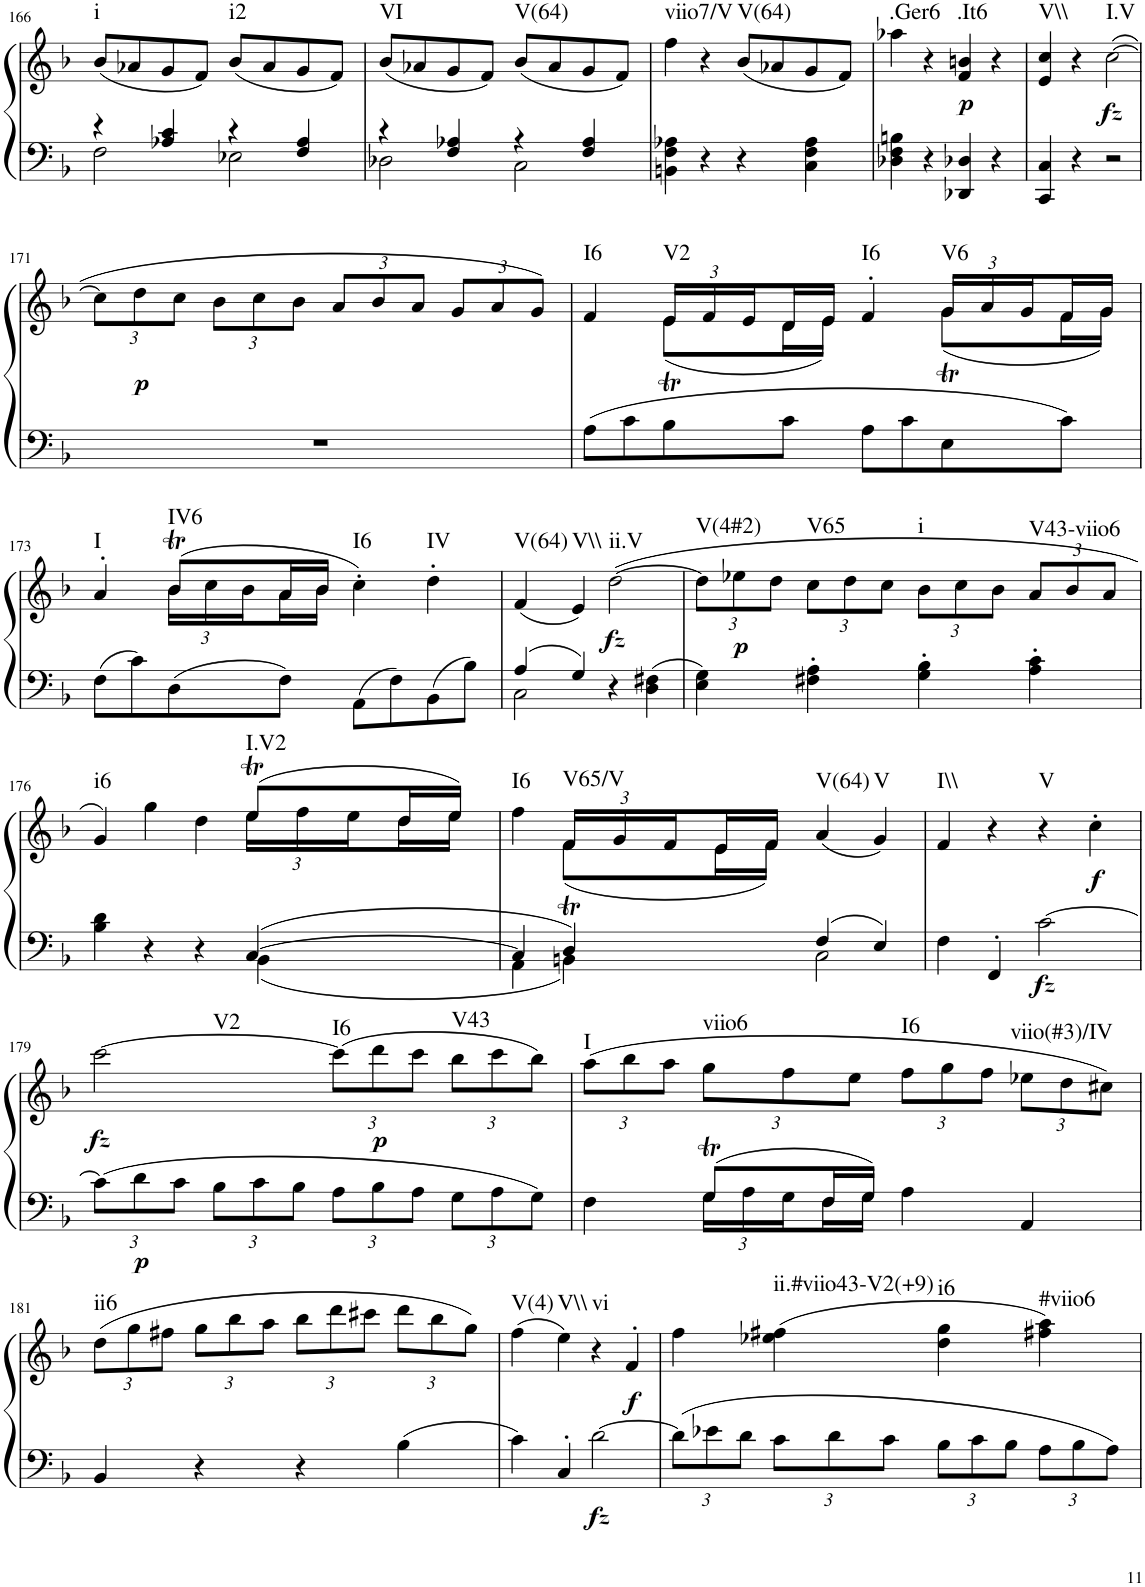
**kern	**kern	**dynam	**harte
*part1	*part1	*part1	*part1
*staff2	*staff1	*staff1/2	*
*I"unbenannt2	*	*	*
!!LO:PB:g=z
*clefF4	*clefG2	*	*
*k[b-]	*k[b-]	*	*
*M2/2	*M2/2	*	*
=166	=166	=166	=166
*^	*	*	*
!	!	!	!	!LO:H:kt=i
4r	2F\	(8b-/L	.	N
.	.	8a-X/	.	.
4A-X/ 4c/	.	8g/	.	.
.	.	8f/J)	.	.
!	!	!	!	!LO:H:kt=i2
4r	2E-X\	(8b-/L	.	N
.	.	8a-/	.	.
4F/ 4A-/	.	8g/	.	.
.	.	8f/J)	.	.
=167	=167	=167	=167	=167
!	!	!	!	!LO:H:kt=VI
4r	2D-X\	(8b-/L	.	N
.	.	8a-X/	.	.
4F/ 4A-X/	.	8g/	.	.
.	.	8f/J)	.	.
!	!	!	!	!LO:H:kt=V(64)
4r	2C\	(8b-/L	.	N
.	.	8a-/	.	.
4F/ 4A-/	.	8g/	.	.
.	.	8f/J)	.	.
=168	=168	=168	=168	=168
!	!	!	!	!LO:H:kt=viio7/V
4F\ 4A-X\	4BBn\	4ff\	.	N
4r	2ryy	4r	.	.
!	!	!	!	!LO:H:kt=V(64)
4r	.	(8b-/L	.	N
.	.	8a-X/	.	.
4F\ 4A-\	4C\	8g/	.	.
.	.	8f/J)	.	.
*v	*v	*	*	*
=169	=169	=169	=169
!	!	!	!LO:H:kt=.Ger6
4D-X\ 4F\ 4Bn\	4aa-X\	.	N
4r	4r	.	.
!	!	!LO:DY:b	!LO:H:kt=.It6
4DD-X/ 4D-X/	4f/ 4bn/	p	N
4r	4r	.	.
=170	=170	=170	=170
!	!	!	!LO:H:kt=V\\
4CC/ 4C/	4e/ 4cc/	.	N
4r	4r	.	.
!	!	!LO:DY:b	!LO:H:kt=I.V
2r	([2cc\	fz	N
!!LO:LB:g=z
=171	=171	=171	=171
*	*Xbrackettup	*	*
1r	12cc\L]	.	.
!	!	!LO:DY:b	!
.	12dd\	p	.
.	12cc\J	.	.
.	12b-\L	.	.
.	12cc\	.	.
.	12b-\J	.	.
.	12a/L	.	.
.	12b-/	.	.
.	12a/J	.	.
.	12g/L	.	.
.	12a/	.	.
.	12g/J)	.	.
=172	=172	=172	=172
*	*^	*	*
!	!	!	!	!LO:H:kt=I6
8A\L	4ryy	4f/	.	N
8c\	.	.	.	.
!	!	!	!	!LO:H:kt=V2
8B-\	24e/LL	(8et\L	.	N
.	24f/	.	.	.
.	24e/	.	.	.
8c\J	16d/	16d\L	.	.
.	16e/JJ	16e\JJ)	.	.
!	!	!	!	!LO:H:kt=I6
8A\L	4ryy	4f'/	.	N
8c\	.	.	.	.
!	!	!	!	!LO:H:kt=V6
8E\	24g/LL	(8gT\L	.	N
.	24a/	.	.	.
.	24g/	.	.	.
8c\J	16f/	16f\L	.	.
.	16g/JJ	16g\JJ)	.	.
!!LO:LB:g=z	!!
=173	=173	=173	=173	=173
!	!	!	!	!LO:H:kt=I
8F\L	4ryy	4a'/	.	N
8c\	.	.	.	.
!	!	!	!	!LO:H:kt=IV6
8D\	(8b-T/L	24b-\LL	.	N
.	.	24cc\	.	.
.	.	24b-\	.	.
8F\J	16a/L	16a\	.	.
.	16b-/JJ	16b-\JJ	.	.
!	!	!	!	!LO:H:kt=I6
8AA\L	4cc'\)	2ryy	.	N
8F\	.	.	.	.
!	!	!	!	!LO:H:kt=IV
8BB-\	4dd'\	.	.	N
8B-\J	.	.	.	.
=174	=174	=174	=174	=174
*^	*	*	*	*
!	!	!	!	!	!LO:H:n=1:kt=V(64)
!	!	!	!	!	!LO:H:n=2:kt=V\\
4A/	2C\	2ryy	(4f/	.	N N
4G/	.	.	4e/)	.	.
!	!	!	!	!LO:DY:b	!LO:H:kt=ii.V
4r	2ryy	([2dd\	2ryy	fz	N
4D\ 4F#X\	.	.	.	.	.
*v	*v	*	*	*	*
*	*v	*v	*	*
=175	=175	=175	=175
!	!	!	!LO:H:kt=V(4#2)
4E\ 4G\	12dd\L]	.	N
!	!	!LO:DY:b	!
.	12ee-X\	p	.
.	12dd\J	.	.
!	!	!	!LO:H:kt=V65
4F#X\' 4A\'	12cc\L	.	N
.	12dd\	.	.
.	12cc\J	.	.
!	!	!	!LO:H:kt=i
4G\' 4B-\'	12b-\L	.	N
.	12cc\	.	.
.	12b-\J	.	.
!	!	!	!LO:H:kt=V43-viio6
4A\' 4c\'	12a/L	.	N
.	12b-/	.	.
.	12a/J	.	.
!!LO:LB:g=z
=176	=176	=176	=176
*^	*^	*	*
!	!	!	!	!	!LO:H:kt=i6
4B-\ 4d\	2.ryy	4g/)	2.ryy	.	N
4r	.	4gg\	.	.	.
4r	.	4dd\	.	.	.
!	!	!	!	!	!LO:H:kt=I.V2
[4C/	4BB-\	(8eet/L	24ee\LL	.	N
.	.	.	24ff\	.	.
.	.	.	24ee\	.	.
.	.	16dd/L	16dd\	.	.
.	.	16ee/JJ)	16ee\JJ	.	.
=177	=177	=177	=177	=177	=177
!	!	!	!	!	!LO:H:kt=I6
4C/]	4AA\	4ff\	4ryy	.	N
!	!	!	!	!	!LO:H:kt=V65/V
4D/	4BBn\	24f/LL	(8fT\L	.	N
.	.	24g/	.	.	.
.	.	24f/	.	.	.
.	.	16e/	16e\L	.	.
.	.	16f/JJ	16f\JJ)	.	.
!	!	!	!	!	!LO:H:n=1:kt=V(64)
!	!	!	!	!	!LO:H:n=2:kt=V
4F/	2C\	2ryy	(4a/	.	N N
4E/	.	.	4g/)	.	.
=178	=178	=178	=178	=178	=178
!	!	!	!	!	!LO:H:kt=I\\
*	*	*v	*v	*	*
2ryy	4F\	4f/	.	N
.	4FF'/	4r	.	.
!	!	!	!LO:DY:b=2	!LO:H:kt=V
[2c\	2ryy	4r	fz	N
!	!	!	!LO:DY:b	!
.	.	4cc'\	f	.
*v	*v	*	*	*
!!LO:LB:g=z
=179	=179	=179	=179
*Xbrackettup	*	*	*
!	!	!LO:DY:b	!LO:H:kt=V2
12c\L]	[2ccc\	fz	N
!	!	!LO:DY:b=2	!
12d\	.	p	.
12c\J	.	.	.
12B-\L	.	.	.
12c\	.	.	.
12B-\J	.	.	.
!	!	!	!LO:H:kt=I6
12A\L	(12ccc\L]	.	N
!	!	!LO:DY:b	!
12B-\	12ddd\	p	.
12A\J	12ccc\J	.	.
!	!	!	!LO:H:kt=V43
12G\L	12bb-\L	.	N
12A\	12ccc\	.	.
12G\J	12bb-\J)	.	.
=180	=180	=180	=180
*^	*	*	*
!	!	!	!	!LO:H:kt=I
4F\	4ryy	(12aa\L	.	N
.	.	12bb-\	.	.
.	.	12aa\J	.	.
!	!	!	!	!LO:H:kt=viio6
8GT/L	24G\LL	12gg\L	.	N
.	24A\	.	.	.
.	24G\	12ff\	.	.
16F/L	16F\	.	.	.
.	.	12ee\J	.	.
16G/JJ	16G\JJ	.	.	.
!	!	!	!	!LO:H:kt=I6
4A\	2ryy	12ff\L	.	N
.	.	12gg\	.	.
.	.	12ff\J	.	.
!	!	!	!	!LO:H:kt=viio(#3)/IV
4AA/	.	12ee-X\L	.	N
.	.	12dd\	.	.
.	.	12cc#X\J)	.	.
*v	*v	*	*	*
!!LO:LB:g=z
=181	=181	=181	=181
!	!	!	!LO:H:kt=ii6
4BB-/	(12dd\L	.	N
.	12gg\	.	.
.	12ff#X\J	.	.
4r	12gg\L	.	.
.	12bb-\	.	.
.	12aa\J	.	.
4r	12bb-\L	.	.
.	12ddd\	.	.
.	12ccc#X\J	.	.
4B-\	12ddd\L	.	.
.	12bb-\	.	.
.	12gg\J)	.	.
=182	=182	=182	=182
*^	*^	*	*
!	!	!	!	!	!LO:H:kt=V(4)
4c\	4ryy	(4ff\	2.ryy	.	N
!	!	!	!	!	!LO:H:kt=V\\
4ryy	4C'/	4ee\)	.	.	N
!	!	!	!	!LO:DY:b=2	!LO:H:kt=vi
[2d\	2ryy	4r	.	fz	N
!	!	!	!	!LO:DY:b	!
.	.	4ryy	4f'/	f	.
*v	*v	*	*	*	*
*	*v	*v	*	*
=183	=183	=183	=183
12d\L]	4ff\	.	.
12e-X\	.	.	.
12d\J	.	.	.
!	!	!	!LO:H:kt=ii.#viio43-V2(+9)
12c\L	(4ee-X\ 4ff#X\	.	N
12d\	.	.	.
12c\J	.	.	.
!	!	!	!LO:H:kt=i6
12B-\L	4dd\ 4gg\	.	N
12c\	.	.	.
12B-\J	.	.	.
!	!	!	!LO:H:kt=#viio6
12A\L	4ff#X\ 4aa\)	.	N
12B-\	.	.	.
12A\J	.	.	.
=	=	=	=
*-	*-	*-	*-
